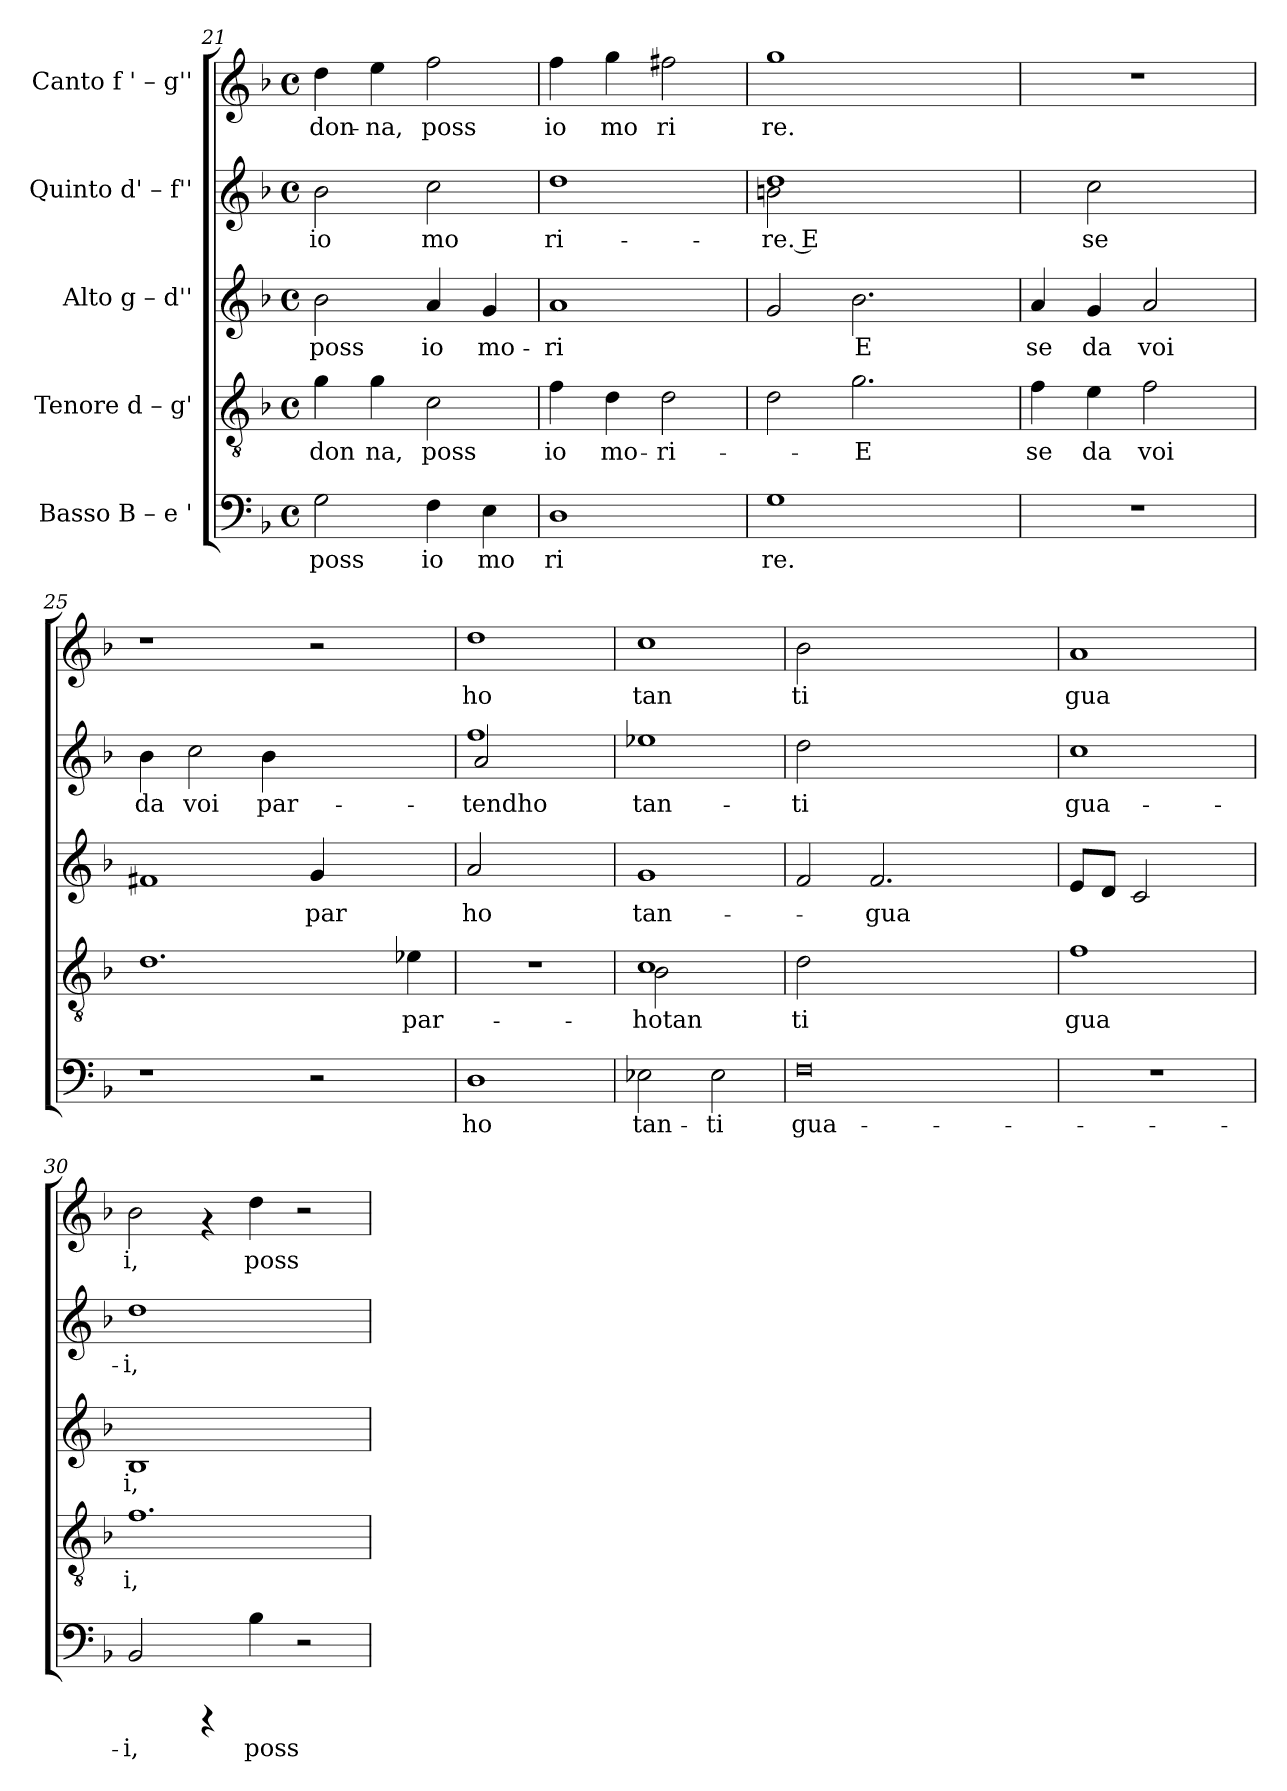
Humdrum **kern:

**kern	**text	**kern	**text	**kern	**text	**kern	**text	**kern	**text
*part5	*part5	*part4	*part4	*part3	*part3	*part2	*part2	*part1	*part1
*staff5	*staff5	*staff4	*staff4	*staff3	*staff3	*staff2	*staff2	*staff1	*staff1
*I"Basso  B – e '	*	*I"Tenore  d – g'	*	*I"Alto  g – d''	*	*I"Quinto  d' – f''	*	*I"Canto  f ' – g''	*
*clefF4	*	*clefGv2	*	*clefG2	*	*clefG2	*	*clefG2	*
*k[b-]	*	*k[b-]	*	*k[b-]	*	*k[b-]	*	*k[b-]	*
*F:	*	*F:	*	*F:	*	*F:	*	*F:	*
*M4/4	*	*M4/4	*	*M4/4	*	*M4/4	*	*M4/4	*
*met(c)	*	*met(c)	*	*met(c)	*	*met(c)	*	*met(c)	*
=21	=21	=21	=21	=21	=21	=21	=21	=21	=21
!	!LO:LY:b	!	!LO:LY:b:cj	!	!LO:LY:b:rj	!	!LO:LY:b:rj	!	!LO:LY:b:rj
2G\	poss	4g\	don	2b-\	poss	2b-\	io	4dd\	don-
!	!	!	!LO:LY:b:cj	!	!	!	!	!	!LO:LY:b:rj
.	.	4g\	na,	.	.	.	.	4ee\	-na,
!	!LO:LY:b	!	!LO:LY:b:cj	!	!LO:LY:b:rj	!	!LO:LY:b:rj	!	!LO:LY:b:rj
4F\	io	2c\	poss	4a/	io	2cc\	mo	2ff\	poss
!	!LO:LY:b	!	!	!	!LO:LY:b:rj	!	!	!	!
4E\	mo	.	.	4g/	mo-	.	.	.	.
!!LO:LB:g=z
=22	=22	=22	=22	=22	=22	=22	=22	=22	=22
!	!LO:LY:b	!	!LO:LY:b:cj	!	!LO:LY:b:rj	!	!LO:LY:b:rj	!	!LO:LY:b:rj
1D	ri	4f\	io	1a	-ri	1dd	ri-	4ff\	io
!	!	!	!LO:LY:b:cj	!	!	!	!	!	!LO:LY:b:rj
.	.	4d\	mo-	.	.	.	.	4gg\	mo
!	!	!	!LO:LY:b:cj	!	!	!	!	!	!LO:LY:b:rj
.	.	2d\	-ri-	.	.	.	.	2ff#X\	ri
=23	=23	=23	=23	=23	=23	=23	=23	=23	=23
!	!LO:LY:b	!	!	!	!	!	!LO:LY:b:rj	!	!LO:LY:b:rj
*	*	*	*	*	*	*^	*	*	*
1G	re.	2d\	.	2g/	.	1dd	2bn\	-re. E	1gg	re.
!	!	!	!LO:LY:b:cj	!	!LO:LY:b:rj	!	!	!	!	!
.	.	2.g\	-E	2.b-\	E	.	4ryy	.	.	.
.	.	.	.	.	.	.	2ryy	.	.	.
4ryy	.	.	.	.	.	4ryy	.	.	4ryy	.
*	*	*	*	*	*	*v	*v	*	*	*
=24	=24	=24	=24	=24	=24	=24	=24	=24	=24
!	!	!	!LO:LY:b:cj	!	!LO:LY:b:rj	!	!	!	!
1r	.	4f\	se	4a/	se	4ryy	.	1r	.
!	!	!	!LO:LY:b:cj	!	!LO:LY:b:rj	!	!LO:LY:b:rj	!	!
.	.	4e\	da	4g/	da	2cc\	se	.	.
!	!	!	!LO:LY:b:cj	!	!LO:LY:b:rj	!	!	!	!
.	.	2f\	voi	2a/	voi	.	.	.	.
.	.	.	.	.	.	4ryy	.	.	.
=25	=25	=25	=25	=25	=25	=25	=25	=25	=25
!	!	!	!	!	!	!	!LO:LY:b:rj	!	!
1r	.	1.d	.	1f#X	.	4b-\	da	1r	.
!	!	!	!	!	!	!	!LO:LY:b:rj	!	!
.	.	.	.	.	.	2cc\	voi	.	.
!	!	!	!	!	!	!	!LO:LY:b:rj	!	!
.	.	.	.	.	.	4b-\	par-	.	.
!	!	!	!	!	!LO:LY:b:rj	!	!	!	!
2r	.	.	.	4g/	par	2.ryy	.	2r	.
.	.	.	.	2ryy	.	.	.	.	.
!	!	!	!LO:LY:b:cj	!	!	!	!	!	!
4ryy	.	4e-X\	par-	.	.	.	.	4ryy	.
=26	=26	=26	=26	=26	=26	=26	=26	=26	=26
!	!LO:LY:b	!	!	!	!LO:LY:b:rj	!	!LO:LY:b:rj	!	!LO:LY:b:rj
*	*	*	*	*	*	*^	*	*	*
1D	ho	1r	.	2a/	ho	1ff	2a/	-tendho	1dd	ho
.	.	.	.	2ryy	.	.	2ryy	.	.	.
!!LO:PB:g=z
=27	=27	=27	=27	=27	=27	=27	=27	=27	=27	=27
!	!LO:LY:b	!	!LO:LY:b:cj	!	!LO:LY:b:rj	!	!	!LO:LY:b:rj	!	!LO:LY:b:rj
*	*	*^	*	*	*	*v	*v	*	*	*
2E-X\	tan-	1c	2B-\	-hotan	1g	tan-	1ee-X	tan-	1cc	tan
!	!LO:LY:b	!	!	!	!	!	!	!	!	!
2E-\	-ti	.	2ryy	.	.	.	.	.	.	.
=28	=28	=28	=28	=28	=28	=28	=28	=28	=28	=28
!	!LO:LY:b	!	!	!LO:LY:b:cj	!	!	!	!LO:LY:b:rj	!	!LO:LY:b:rj
*	*	*v	*v	*	*	*	*	*	*	*
0F	gua-	2d\	ti	2f/	.	2dd\	-ti	2b-\	ti
!	!	!	!	!	!LO:LY:b:rj	!	!	!	!
.	.	1.ryy	.	2.f/	-gua-	1.ryy	.	1.ryy	.
.	.	.	.	2.ryy	.	.	.	.	.
=29	=29	=29	=29	=29	=29	=29	=29	=29	=29
!	!	!	!LO:LY:b:cj	!	!LO:LY:b:rj	!	!LO:LY:b:rj	!	!LO:LY:b:rj
1r	.	1f	gua	8e/L	--	1cc	gua-	1a	gua
!	!	!	!	!	!LO:LY:b:rj	!	!	!	!
.	.	.	.	8d/J	--	.	.	.	.
!	!	!	!	!	!LO:LY:b:rj	!	!	!	!
.	.	.	.	2c/	--	.	.	.	.
.	.	.	.	4ryy	.	.	.	.	.
=30	=30	=30	=30	=30	=30	=30	=30	=30	=30
!	!LO:LY:b	!	!LO:LY:b:cj	!	!LO:LY:b:rj	!	!LO:LY:b:rj	!	!LO:LY:b:rj
2BB-/	-i,	1.f	i,	1B-	-i,	1dd	-i,	2b-\	i,
4rCCC	.	.	.	.	.	.	.	4rf	.
!	!LO:LY:b	!	!	!	!	!	!	!	!LO:LY:b:rj
4B-\	poss	.	.	.	.	.	.	4dd\	poss
2r	.	.	.	2ryy	.	2ryy	.	2r	.
=	=	=	=	=	=	=	=	=	=
*-	*-	*-	*-	*-	*-	*-	*-	*-	*-
